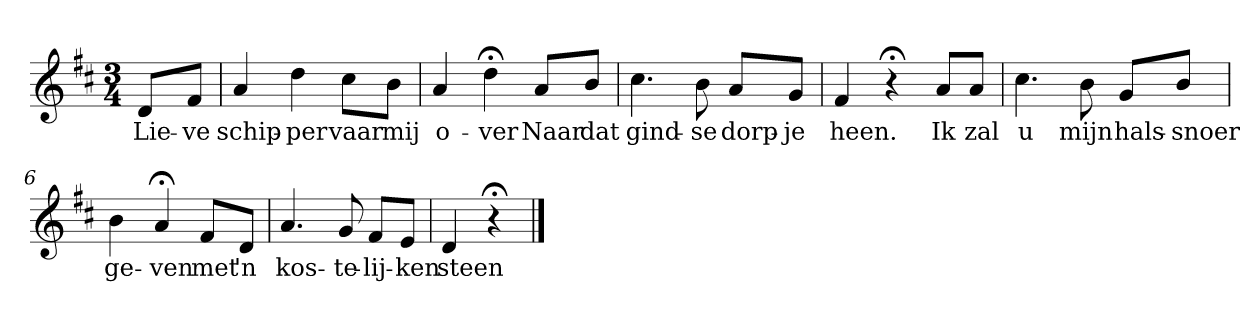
**kern	**text
*part1	*part1
*staff1	*staff1
*k[f#c#]	*
*D:	*
*M3/4	*
*MM120	*
=	=
8dL	Lie-
8f#J	-ve
=1	=1
4a	schip-
4dd	-per
8cc#L	vaar
8bJ	mij
=2	=2
4a	o-
4dd;<	-ver
8aL	Naar
8bJ	dat
=3	=3
4.cc#	gind-
8b	-se
8aL	dorp-
8gJ	-je
=4	=4
4f#	heen.
4r;<	.
8aL	Ik
8aJ	zal
=5	=5
4.cc#	u
8b	mijn
8gL	hals-
8bJ	-snoer
=6	=6
4b	ge-
4a;<	-ven
8f#L	met
8dJ	'n
=7	=7
4.a	kos-
8g	-te-
8f#L	-lij-
8eJ	-ken
=8	=8
4d	steen
4r;<	.
==	==
*-	*-
